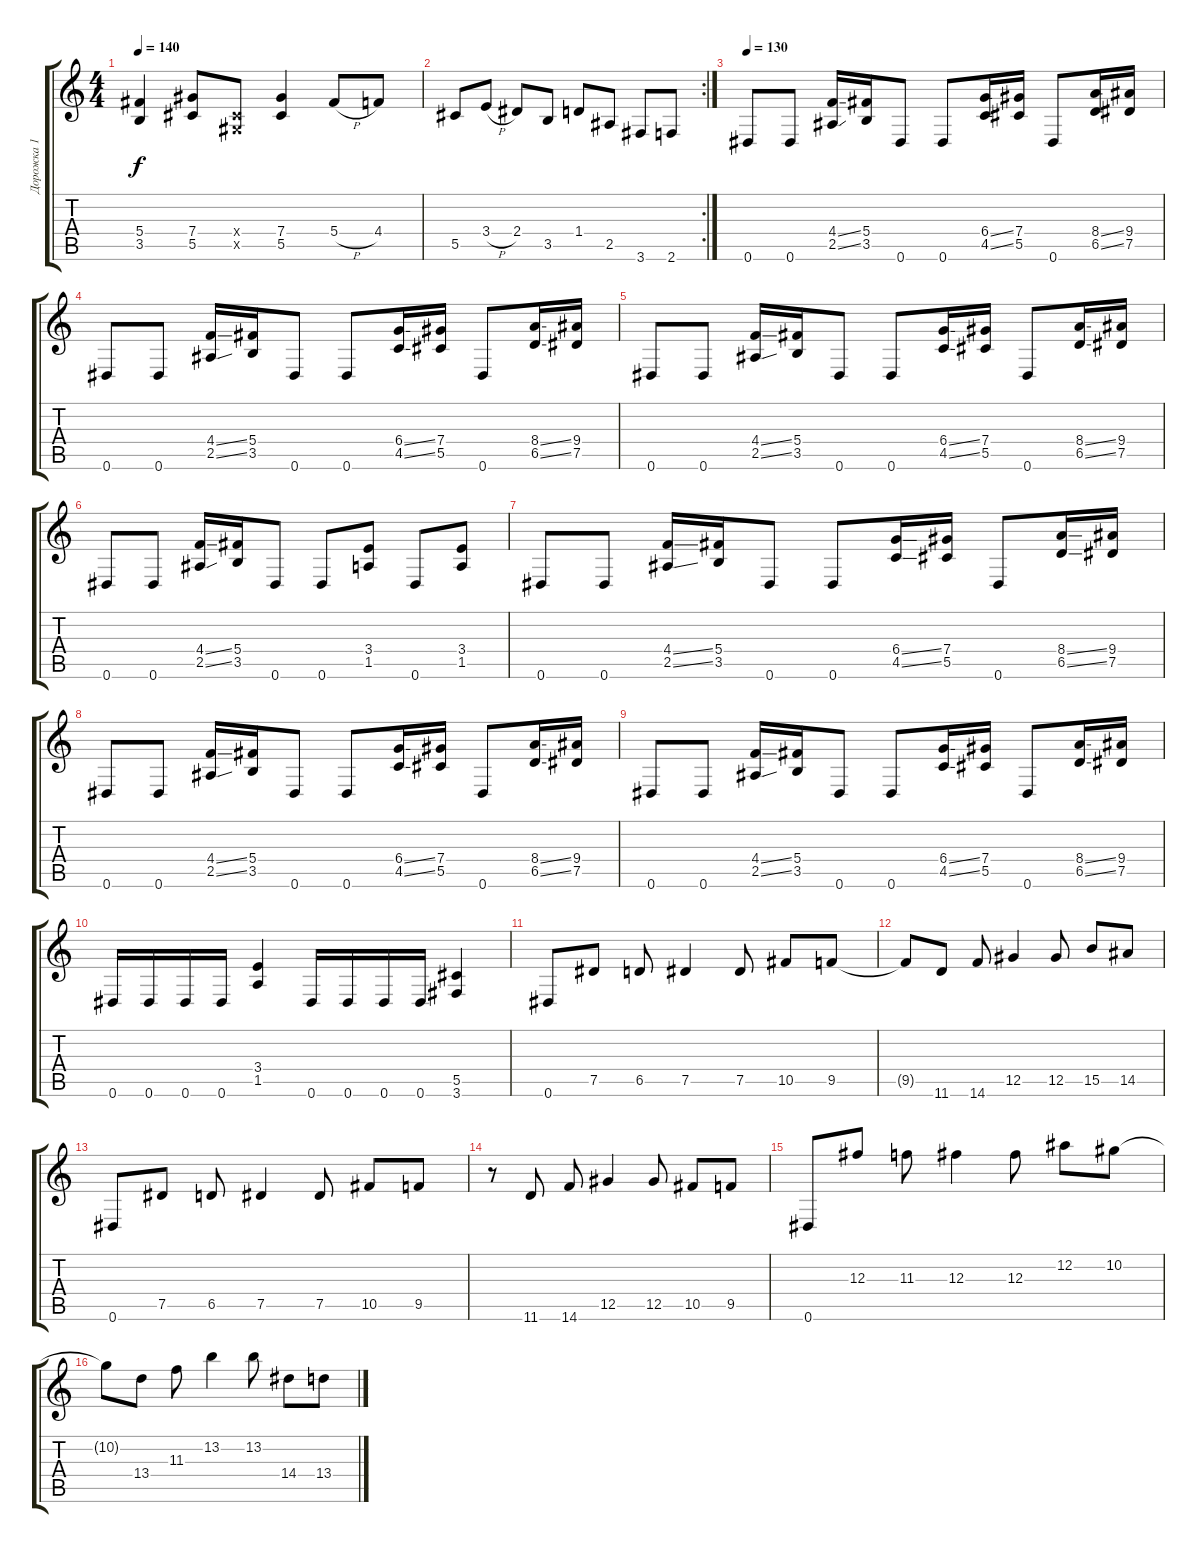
\track ("Дорожка 1" "Дорожка 1") {instrument distortionguitar}
\staff {score tabs}
\tuning (Eb4 Bb3 Gb3 Db3 Ab2 Eb2) {hide}
\ts (4 4)
\tempo 140
\clef g2
\ks c
(5.4{t} 3.5{t}).4{dy f} (7.4 5.5).8 (0.4{x} 0.5{x}).8 (7.4 5.5).4 5.4{h}.8 4.4.8 |
\rc 2
5.5.8 3.4{h}.8 2.4.8 3.5.8 1.4.8 2.5.8 3.6.8 2.6.8 |
\tempo 130
0.6.8 0.6.8 (4.4{ss} 2.5{ss}).16 (5.4 3.5).16 0.6.8 0.6.8 (6.4{ss} 4.5{ss}).16 (7.4 5.5).16 0.6.8 (8.4{ss} 6.5{ss}).16 (9.4 7.5).16 |
0.6.8 0.6.8 (4.4{ss} 2.5{ss}).16 (5.4 3.5).16 0.6.8 0.6.8 (6.4{ss} 4.5{ss}).16 (7.4 5.5).16 0.6.8 (8.4{ss} 6.5{ss}).16 (9.4 7.5).16 |
0.6.8 0.6.8 (4.4{ss} 2.5{ss}).16 (5.4 3.5).16 0.6.8 0.6.8 (6.4{ss} 4.5{ss}).16 (7.4 5.5).16 0.6.8 (8.4{ss} 6.5{ss}).16 (9.4 7.5).16 |
0.6.8 0.6.8 (4.4{ss} 2.5{ss}).16 (5.4 3.5).16 0.6.8 0.6.8 (3.4 1.5).8 0.6.8 (3.4 1.5).8 |
0.6.8 0.6.8 (4.4{ss} 2.5{ss}).16 (5.4 3.5).16 0.6.8 0.6.8 (6.4{ss} 4.5{ss}).16 (7.4 5.5).16 0.6.8 (8.4{ss} 6.5{ss}).16 (9.4 7.5).16 |
0.6.8 0.6.8 (4.4{ss} 2.5{ss}).16 (5.4 3.5).16 0.6.8 0.6.8 (6.4{ss} 4.5{ss}).16 (7.4 5.5).16 0.6.8 (8.4{ss} 6.5{ss}).16 (9.4 7.5).16 |
0.6.8 0.6.8 (4.4{ss} 2.5{ss}).16 (5.4 3.5).16 0.6.8 0.6.8 (6.4{ss} 4.5{ss}).16 (7.4 5.5).16 0.6.8 (8.4{ss} 6.5{ss}).16 (9.4 7.5).16 |
0.6.16 0.6.16 0.6.16 0.6.16 (3.4 1.5).4 0.6.16 0.6.16 0.6.16 0.6.16 (5.5 3.6).4 |
0.6.8 7.5.8 6.5.8 7.5.4 7.5.8 10.5.8 9.5.8 |
9.5{t}.8 11.6.8 14.6.8 12.5.4 12.5.8 15.5.8 14.5.8 |
0.6.8 7.5.8 6.5.8 7.5.4 7.5.8 10.5.8 9.5.8 |
r.8 11.6.8 14.6.8 12.5.4 12.5.8 10.5.8 9.5.8 |
0.6.8 12.3.8 11.3.8 12.3.4 12.3.8 12.2.8 10.2.8 |
10.2{t}.8 13.4.8 11.3.8 13.2.4 13.2.8 14.4.8 13.4.8
